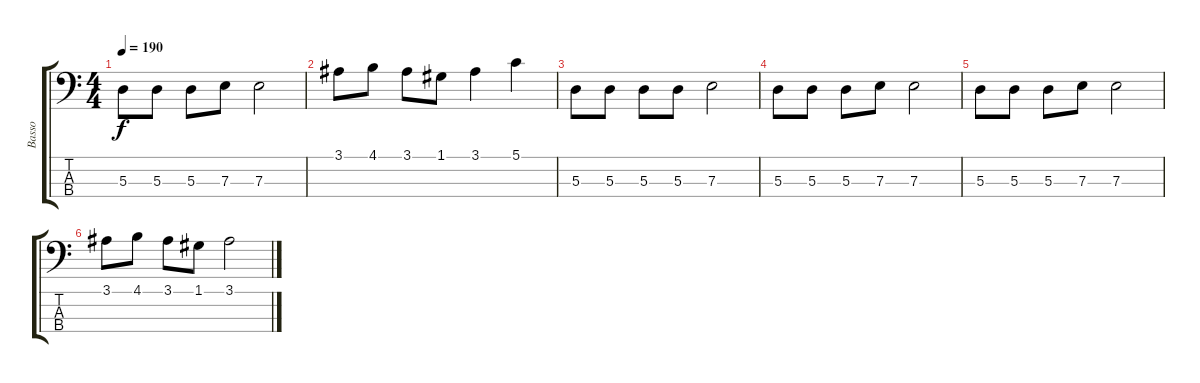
\track ("Basso" "Basso") {instrument electricbasspick}
\staff {score tabs}
\tuning (G2 D2 A1 E1) {hide}
\ts (4 4)
\tempo 190
\clef f4
\ks c
5.3.8{dy f} 5.3.8 5.3.8 7.3.8 7.3.2 |
3.1.8 4.1.8 3.1.8 1.1.8 3.1.4 5.1.4 |
5.3.8 5.3.8 5.3.8 5.3.8 7.3.2 |
5.3.8 5.3.8 5.3.8 7.3.8 7.3.2 |
5.3.8 5.3.8 5.3.8 7.3.8 7.3.2 |
3.1.8 4.1.8 3.1.8 1.1.8 3.1.2
